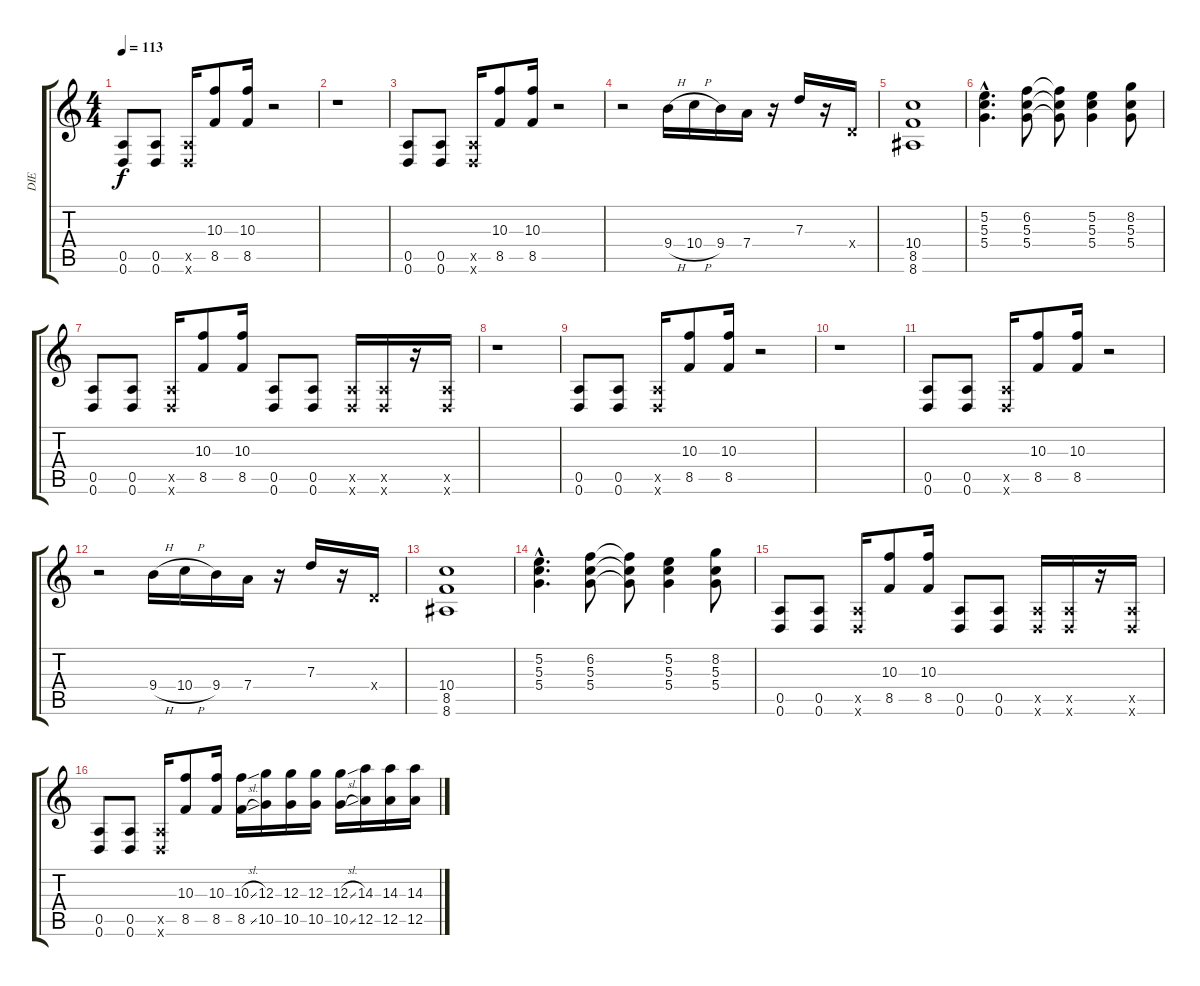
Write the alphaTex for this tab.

\track ("DIE" "DIE") {instrument overdrivenguitar}
\staff {score tabs}
\tuning (E4 B3 G3 D3 A2 D2) {hide}
\ts (4 4)
\tempo 113
\clef g2
\ks c
(0.5 0.6).8{dy f} (0.5 0.6).8 (0.5{x} 0.6{x}).16 (10.3 8.5).8 (10.3 8.5).16 r.2 |
r.1 |
(0.5 0.6).8 (0.5 0.6).8 (0.5{x} 0.6{x}).16 (10.3 8.5).8 (10.3 8.5).16 r.2 |
r.2 9.4{h}.16 10.4{h}.16 9.4.16 7.4.16 r.16 7.3.16 r.16 0.4{x}.16 |
(10.4 8.5 8.6).1 |
(5.2{hac} 5.3{hac} 5.4{hac}).4{d} (6.2 5.3 5.4).8 (6.2{t} 5.3{t} 5.4{t}).8 (5.2 5.3 5.4).4 (8.2 5.3 5.4).8 |
(0.5 0.6).8 (0.5 0.6).8 (0.5{x} 0.6{x}).16 (10.3 8.5).8 (10.3 8.5).16 (0.5 0.6).8 (0.5 0.6).8 (0.5{x} 0.6{x}).16 (0.5{x} 0.6{x}).16 r.16 (0.5{x} 0.6{x}).16 |
r.1 |
(0.5 0.6).8 (0.5 0.6).8 (0.5{x} 0.6{x}).16 (10.3 8.5).8 (10.3 8.5).16 r.2 |
r.1 |
(0.5 0.6).8 (0.5 0.6).8 (0.5{x} 0.6{x}).16 (10.3 8.5).8 (10.3 8.5).16 r.2 |
r.2 9.4{h}.16 10.4{h}.16 9.4.16 7.4.16 r.16 7.3.16 r.16 0.4{x}.16 |
(10.4 8.5 8.6).1 |
(5.2{hac} 5.3{hac} 5.4{hac}).4{d} (6.2 5.3 5.4).8 (6.2{t} 5.3{t} 5.4{t}).8 (5.2 5.3 5.4).4 (8.2 5.3 5.4).8 |
(0.5 0.6).8 (0.5 0.6).8 (0.5{x} 0.6{x}).16 (10.3 8.5).8 (10.3 8.5).16 (0.5 0.6).8 (0.5 0.6).8 (0.5{x} 0.6{x}).16 (0.5{x} 0.6{x}).16 r.16 (0.5{x} 0.6{x}).16 |
(0.5 0.6).8 (0.5 0.6).8 (0.5{x} 0.6{x}).16 (10.3 8.5).8 (10.3 8.5).16 (10.3{sl} 8.5{sl}).16 (12.3 10.5).16 (12.3 10.5).16 (12.3 10.5).16 (12.3{sl} 10.5{sl}).16 (14.3 12.5).16 (14.3 12.5).16 (14.3 12.5).16
